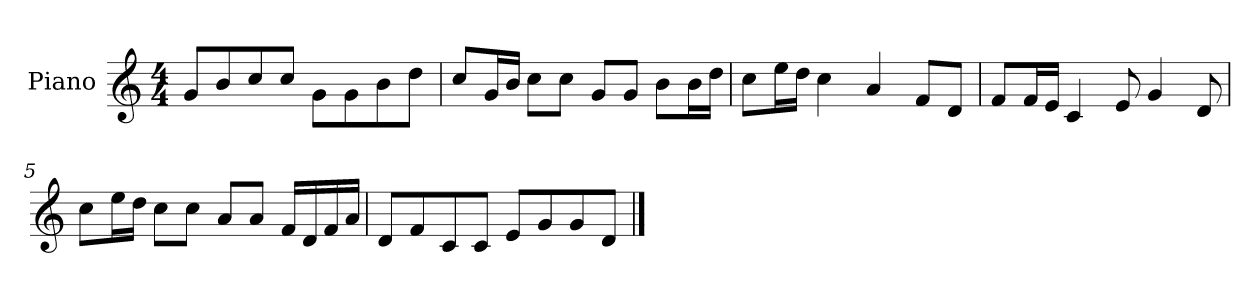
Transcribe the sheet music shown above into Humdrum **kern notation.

**kern
*part1
*staff1
*I"Piano
*I'P-no
*clefG2
*k[]
*M4/4
*MM90
=1
8g/L
8b/
8cc/
8cc/J
8g\L
8g\
8b\
8dd\J
=2
8cc/L
16g/L
16b/JJ
8cc\L
8cc\J
8g/L
8g/J
8b\L
16b\L
16dd\JJ
=3
8cc\L
16ee\L
16dd\JJ
4cc\
4a/
8f/L
8d/J
=4
8f/L
16f/L
16e/JJ
4c/
8e/
4g/
8d/
!!LO:LB:g=z
=5
8cc\L
16ee\L
16dd\JJ
8cc\L
8cc\J
8a/L
8a/J
16f/LL
16d/
16f/
16a/JJ
=6
8d/L
8f/
8c/
8c/J
8e/L
8g/
8g/
8d/J
==
*-
